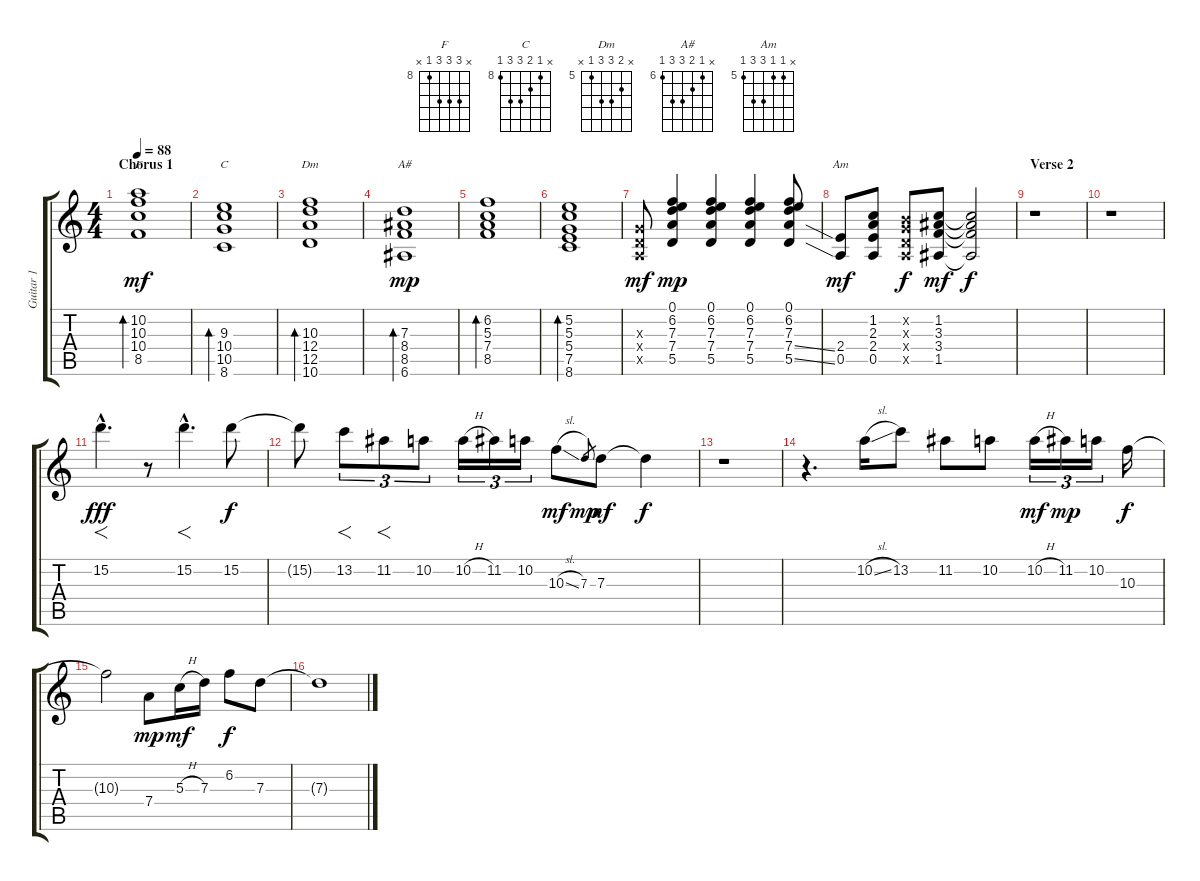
\track ("Guitar 1" "Guitar 1") {instrument electricguitarclean}
\staff {score tabs}
\tuning (E4 B3 G3 D3 A2 E2) {hide}
\chord ("F" x 10 10 10 8 x) {firstfret 8}
\chord ("C" x 8 9 10 10 8) {firstfret 8}
\chord ("Dm" x 6 7 7 5 x) {firstfret 5}
\chord ("A#" x 6 7 8 8 6) {firstfret 6}
\chord ("Am" x 5 5 7 7 5) {firstfret 5}
\ts (4 4)
\section ("" "Chorus 1")
\tempo 88
\clef g2
\ks c
(10.2 10.3 10.4 8.5).1{bd 120 ch "F" dy mf} |
(9.3 10.4 10.5 8.6).1{bd 60 ch "C"} |
(10.3 12.4 12.5 10.6).1{bd 120 ch "Dm"} |
(7.3 8.4 8.5 6.6).1{bd 120 ch "A#" dy mp} |
(6.2 5.3 7.4 8.5).1{bd 120} |
(5.2 5.3 5.4 7.5 8.6).1{bd 60} |
(0.3{x} 0.4{x} 0.5{x}).8{dy mf} (0.1 6.2 7.3 7.4 5.5).4{dy mp} (0.1 6.2 7.3 7.4 5.5).4 (0.1 6.2 7.3 7.4 5.5).4 (0.1 6.2 7.3 7.4{ss} 5.5{ss}).8 |
(2.4 0.5).8{ch "Am" dy mf} (1.2 2.3 2.4 0.5).8 (0.2{x} 0.3{x} 0.4{x} 0.5{x}).8{dy f} (1.2 3.3 3.4 1.5).8{dy mf} (1.2{t} 3.3{t} 3.4{t} 1.5{t}).2{dy f} |
\section ("" "Verse 2")
r.1 |
r.1 |
15.2{hac}.4{f d dy fff} r.8 15.2{hac}.4{f d} 15.2.8{dy f} |
15.2{t}.8 13.2.8{f tu (3 2)} 11.2.8{f tu (3 2)} 10.2.8{tu (3 2)} 10.2{h}.16{tu (3 2)} 11.2.16{tu (3 2)} 10.2.16{tu (3 2)} 10.3{sl}.8{dy mf} 7.3.8{gr dy mp} 7.3.8{dy mf} 7.3{t}.4{dy f} |
r.1 |
r.4{d} 10.2{sl}.16 13.2.8 11.2.8 10.2.8 10.2{h}.16{tu (3 2) dy mf} 11.2.16{tu (3 2) dy mp} 10.2.16{tu (3 2)} 10.3.16{dy f} |
10.3{t}.2 7.4.8{dy mp} 5.3{h}.16{dy mf} 7.3.16 6.2.8{dy f} 7.3.8 |
7.3{t}.1
